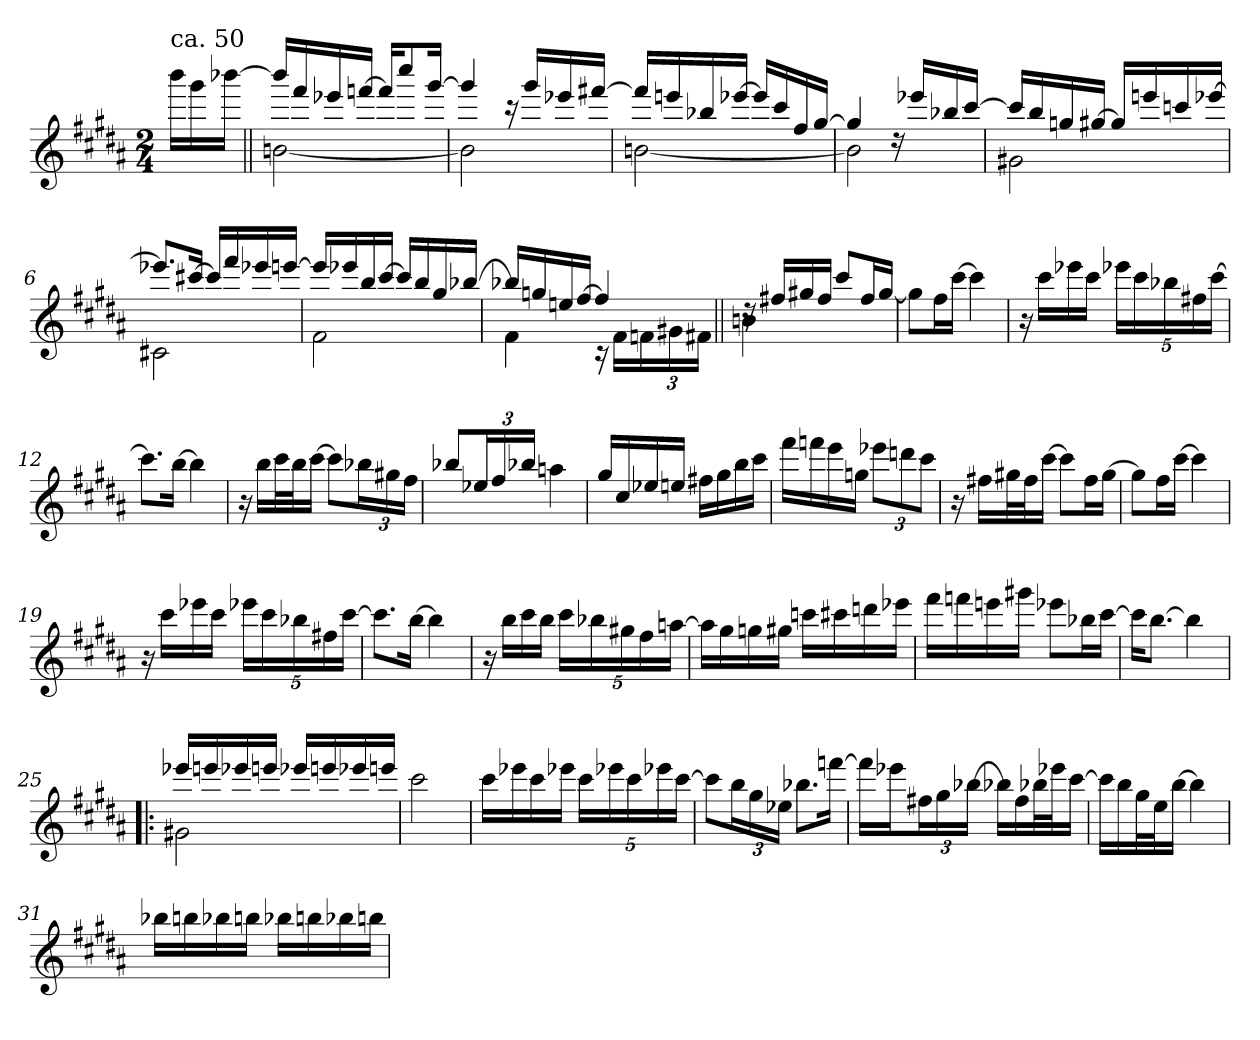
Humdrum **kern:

**kern
*part1
*staff1
*clefG2
*k[f#c#g#d#a#]
*B:
*M2/4
=
!LO:TX:a:t=ca. 50
16bbb\LL
16ggg#\
[16bbb-X\JJ
=1||
*^
16bbb-/LL]	[<2bn\
16fff#/	.
16eee-X/	.
[>16fffn/JJ	.
16fff/KL]	.
8cccc#/	.
[>16ggg#/Jk	.
=2	=2
4ggg#/]	2b\]
16rbb	.
16ggg#/LL	.
16eee-X/	.
[>16fff#X/JJ	.
=3	=3
16fff#/LL]	[<2bn\
16eeen/	.
16bb-X/	.
[>16eee-X/JJ	.
16eee-/LL]	.
16ccc#/	.
16ff#/	.
[>16gg#/JJ	.
=4	=4
4gg#/]	2bn\]
16rdd	.
16eee-X/LL	.
16bb-X/	.
[>16ccc#/JJ	.
!!LO:LB:g=z	!!
=5	=5
16ccc#/LL]	2g#X\
16bb/	.
16ggn/	.
[>16gg#X/JJ	.
16gg#/LL]	.
16eeen/	.
16cccn/	.
[>16eee-X/JJ	.
=6	=6
8.eee-X/L]	2c#X\
[>16ccc#X/Jk	.
16ccc#/LL]	.
16fff#/	.
16eee-X/	.
[>16eeen/JJ	.
=7	=7
16eee/LL]	2f#\
16eee-X/	.
16bb/	.
[>16ccc#/JJ	.
16ccc#/LL]	.
16bb/	.
16gg#/	.
[>16bb-X/JJ	.
=8	=8
16bb-X/LL]	4f#\
16ggn/	.
16een/	.
[>16ff#/JJ	.
4ff#/]	16rc
.	16f#\KL
*	*Xbrackettup
.	24fn\L
.	24g#X\
.	24f#X\JJ
!!LO:LB:g=z	!!
=9||	=9||
16rdd	4bn\
16ff#X/LL	.
16gg#X/	.
16ff#/JJ	.
8ccc#/L	4ryy
16ff#/L	.
[>16gg#/JJ	.
*v	*v
=10
8gg#\L]
16ff#\L
[16ccc#\JJ
4ccc#\]
=11
16r
16ccc#\LL
16eee-X\
16ccc#\JJ
20eee-X\LL
20ccc#\
20bb-X\
20ff#X\
[20ccc#\JJ
=12
8.ccc#\L]
[16bb\Jk
4bb\]
!!LO:LB:g=z
=13
16r
16bb\LL
32ccc#\L
32bb\J
[16ccc#\JJ
8ccc#\L]
24bb-X\L
24gg#X\
24ff#\JJ
=14
8bb-X/L
24ee-X/L
24ff#/
24bb-X/JJ
4aan\
=15
16gg#/LL
16cc#/
16ee-X/
16een/JJ
16ff#X\LL
16gg#\
16bb\
16ccc#\JJ
=16
16fff#\LL
16fffn\
16eee\
16ggn\JJ
12eee-X\L
12dddn\
12ccc#\J
!!LO:LB:g=z
=17
16r
16ff#X\LL
32gg#X\L
32ff#\J
[16ccc#\JJ
8ccc#\L]
16ff#\L
[16gg#\JJ
=18
8gg#\L]
16ff#\L
[16ccc#\JJ
4ccc#\]
=19
16r
16ccc#\LL
16eee-X\
16ccc#\JJ
20eee-X\LL
20ccc#\
20bb-X\
20ff#X\
[20ccc#\JJ
=20
8.ccc#\L]
[16bb\Jk
4bb\]
!!LO:LB:g=z
=21
16r
16bb\LL
16ccc#\
16bb\JJ
20ccc#\LL
20bb-X\
20gg#X\
20ff#\
[20aan\JJ
=22
16aan\LL]
16gg#\
16ggn\
16gg#X\JJ
16cccn\LL
16ccc#X\
16dddn\
16eee-X\JJ
=23
16fff#\LL
16fffn\
16eeen\
16ggg#X\JJ
8eee-X\L
16bb-X\L
[16ccc#\JJ
=24
16ccc#\KL]
[8.bb\J
4bbn\]
!!LO:LB:g=z
=25!|:
*^
16eee-X/LL	2g#X\
16eeen/	.
16eee-X/	.
16eeen/JJ	.
16eee-X/LL	.
16eeen/	.
16eee-X/	.
16eeen/JJ	.
*v	*v
=26
2ccc#\
=27
16ccc#\LL
16eee-X\
16ccc#\
16eee-X\JJ
20ccc#\LL
20eee-X\
20ccc#\
20eee-X\
[20ccc#\JJ
=28
8ccc#\L]
24bb\L
24gg#\
24ee-X\JJ
8.bb-X\L
[16fffn\Jk
!!LO:LB:g=z
=29
16fffn\LL]
16eee-X\J
24ff#X\L
24gg#\
[24bb-X\JJ
16bb-X\LL]
16ff#\
32bb-X\L
32eee-X\J
[16ccc#\JJ
=30
16ccc#\LL]
16bb\
32gg#\L
32ee\J
[16bb\JJ
4bb\]
=31
16bb-X\LL
16bbn\
16bb-X\
16bbn\JJ
16bb-X\LL
16bbn\
16bb-X\
16bbn\JJ
=
*-
